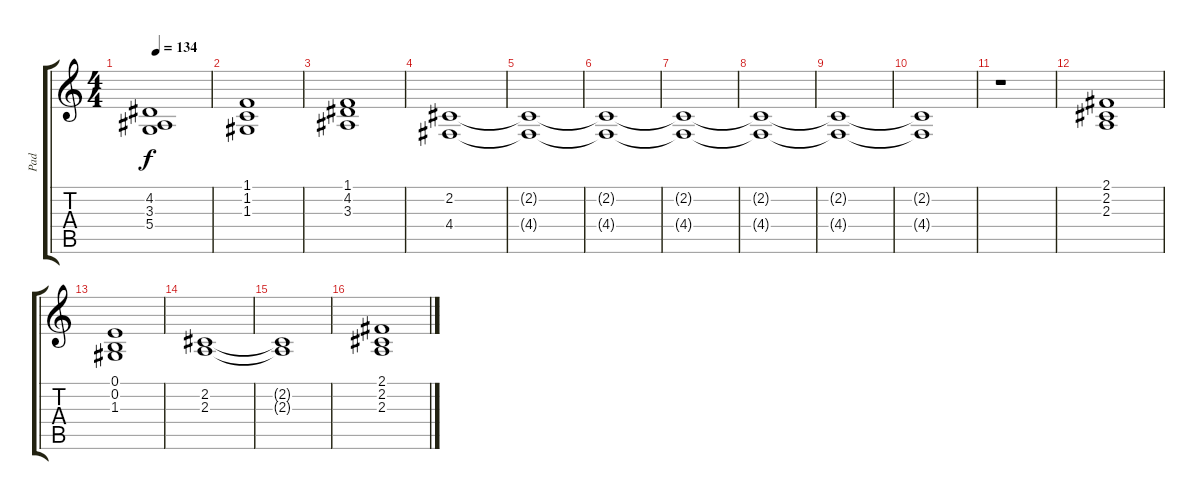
\track ("Pad" "Pad") {instrument synthstrings1}
\staff {score tabs}
\tuning (E4 B3 G3 D3 A2 E2) {hide}
\ts (4 4)
\tempo 134
\clef g2
\ks c
(4.2 3.3 5.4).1{dy f} |
(1.1 1.2 1.3).1 |
(1.1 4.2 3.3).1 |
(2.2 4.4).1 |
(2.2{t} 4.4{t}).1 |
(2.2{t} 4.4{t}).1 |
(2.2{t} 4.4{t}).1 |
(2.2{t} 4.4{t}).1 |
(2.2{t} 4.4{t}).1 |
(2.2{t} 4.4{t}).1 |
r.1 |
(2.1 2.2 2.3).1 |
(0.1 0.2 1.3).1 |
(2.2 2.3).1 |
(2.2{t} 2.3{t}).1 |
(2.1 2.2 2.3).1
